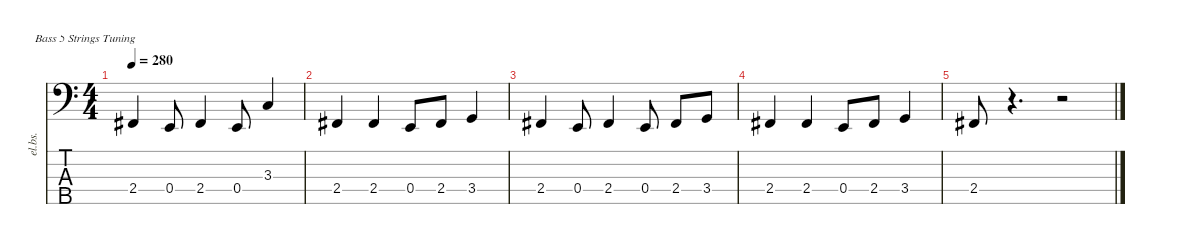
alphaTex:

\defaultSystemsLayout 4
\hideDynamics
\bracketExtendMode nobrackets
\otherSystemsTrackNameOrientation horizontal
\track ("Dave Ellefson" "el.bs.") {instrument electricbasspick}
\staff {score tabs}
\tuning (G2 D2 A1 E1 B0)
\ts (4 4)
\tempo 280
\clef f4
\ks c
2.4{acc #}.4{dy f beam Up} 0.4.8{beam Up} 2.4{acc #}.4{beam Up} 0.4.8{beam Up} 3.3.4{beam Up} |
2.4{acc #}.4{beam Up} 2.4{acc #}.4{beam Up} 0.4.8{beam Up} 2.4{acc #}.8{beam Up} 3.4.4{beam Up} |
2.4{acc #}.4{beam Up} 0.4.8{beam Up} 2.4{acc #}.4{beam Up} 0.4.8{beam Up} 2.4{acc #}.8{beam Up} 3.4.8{beam Up} |
2.4{acc #}.4{beam Up} 2.4{acc #}.4{beam Up} 0.4.8{beam Up} 2.4{acc #}.8{beam Up} 3.4.4{beam Up} |
2.4{acc #}.8{beam Up} r.4{d beam Up} r.2{beam Up}
